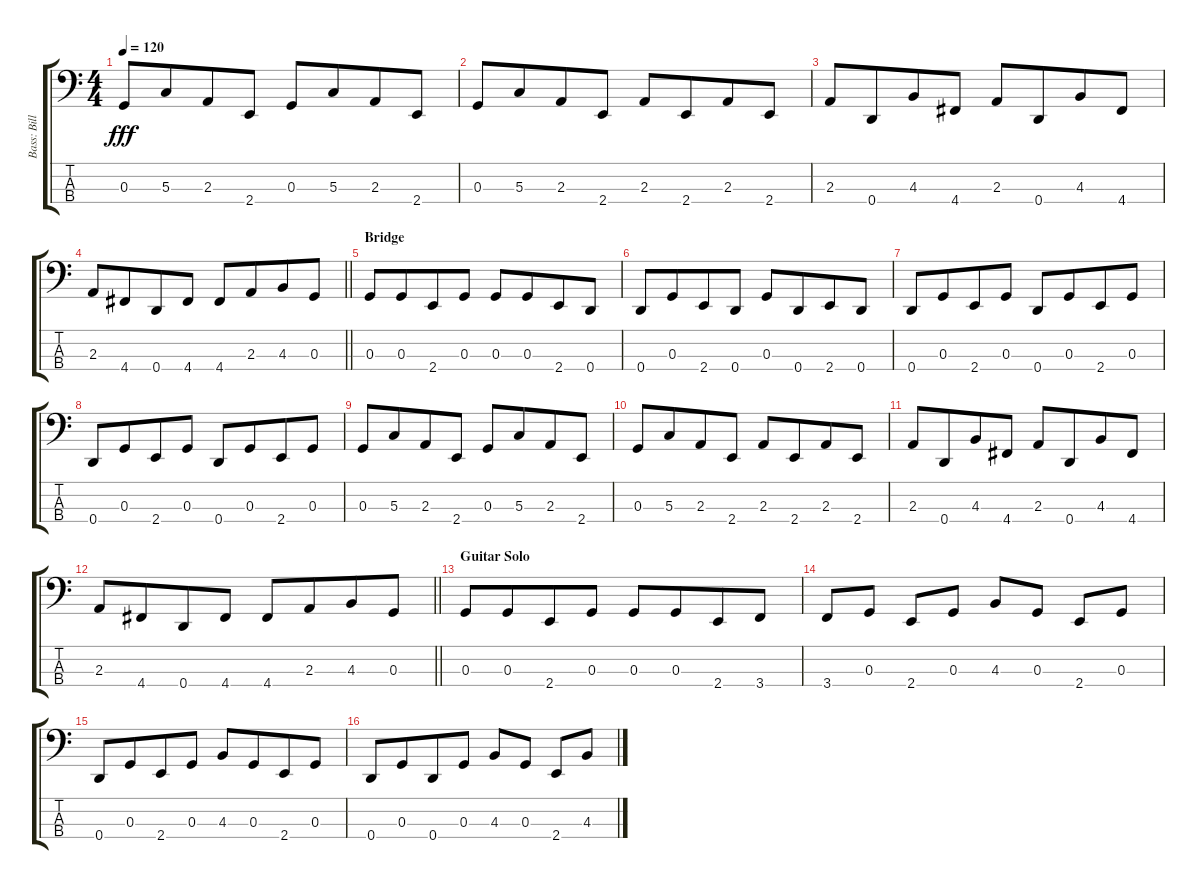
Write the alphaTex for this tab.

\track ("Bass: Billy" "Bass: Bill") {instrument electricbassfinger}
\staff {score tabs}
\tuning (G2 D2 G1 D1) {hide}
\ts (4 4)
\tempo 120
\clef f4
\ks c
0.3.8{dy fff} 5.3.8{beam merge} 2.3.8 2.4.8 0.3.8 5.3.8{beam merge} 2.3.8 2.4.8 |
0.3.8 5.3.8{beam merge} 2.3.8 2.4.8{beam split} 2.3.8 2.4.8{beam merge} 2.3.8 2.4.8 |
2.3.8 0.4.8{beam merge} 4.3.8 4.4.8 2.3.8 0.4.8{beam merge} 4.3.8 4.4.8 |
\barLineRight lightlight
2.3.8 4.4.8{beam merge} 0.4.8 4.4.8 4.4.8 2.3.8{beam merge} 4.3.8 0.3.8 |
\section ("" "Bridge")
0.3.8{beam merge} 0.3.8{beam merge} 2.4.8{beam merge} 0.3.8 0.3.8{beam merge} 0.3.8{beam merge} 2.4.8{beam merge} 0.4.8 |
0.4.8 0.3.8{beam merge} 2.4.8 0.4.8 0.3.8 0.4.8{beam merge} 2.4.8 0.4.8 |
0.4.8 0.3.8{beam merge} 2.4.8 0.3.8 0.4.8 0.3.8{beam merge} 2.4.8 0.3.8 |
0.4.8 0.3.8{beam merge} 2.4.8 0.3.8 0.4.8 0.3.8{beam merge} 2.4.8 0.3.8 |
0.3.8 5.3.8{beam merge} 2.3.8 2.4.8 0.3.8 5.3.8{beam merge} 2.3.8 2.4.8 |
0.3.8 5.3.8{beam merge} 2.3.8 2.4.8{beam split} 2.3.8 2.4.8{beam merge} 2.3.8 2.4.8 |
2.3.8 0.4.8{beam merge} 4.3.8 4.4.8 2.3.8 0.4.8{beam merge} 4.3.8 4.4.8 |
\barLineRight lightlight
2.3.8 4.4.8{beam merge} 0.4.8 4.4.8 4.4.8 2.3.8{beam merge} 4.3.8 0.3.8 |
\section ("" "Guitar Solo")
0.3.8 0.3.8{beam merge} 2.4.8 0.3.8 0.3.8 0.3.8{beam merge} 2.4.8 3.4.8 |
3.4.8 0.3.8 2.4.8 0.3.8 4.3.8 0.3.8 2.4.8 0.3.8 |
0.4.8 0.3.8{beam merge} 2.4.8 0.3.8 4.3.8 0.3.8{beam merge} 2.4.8 0.3.8 |
0.4.8 0.3.8{beam merge} 0.4.8 0.3.8 4.3.8 0.3.8 2.4.8 4.3.8
